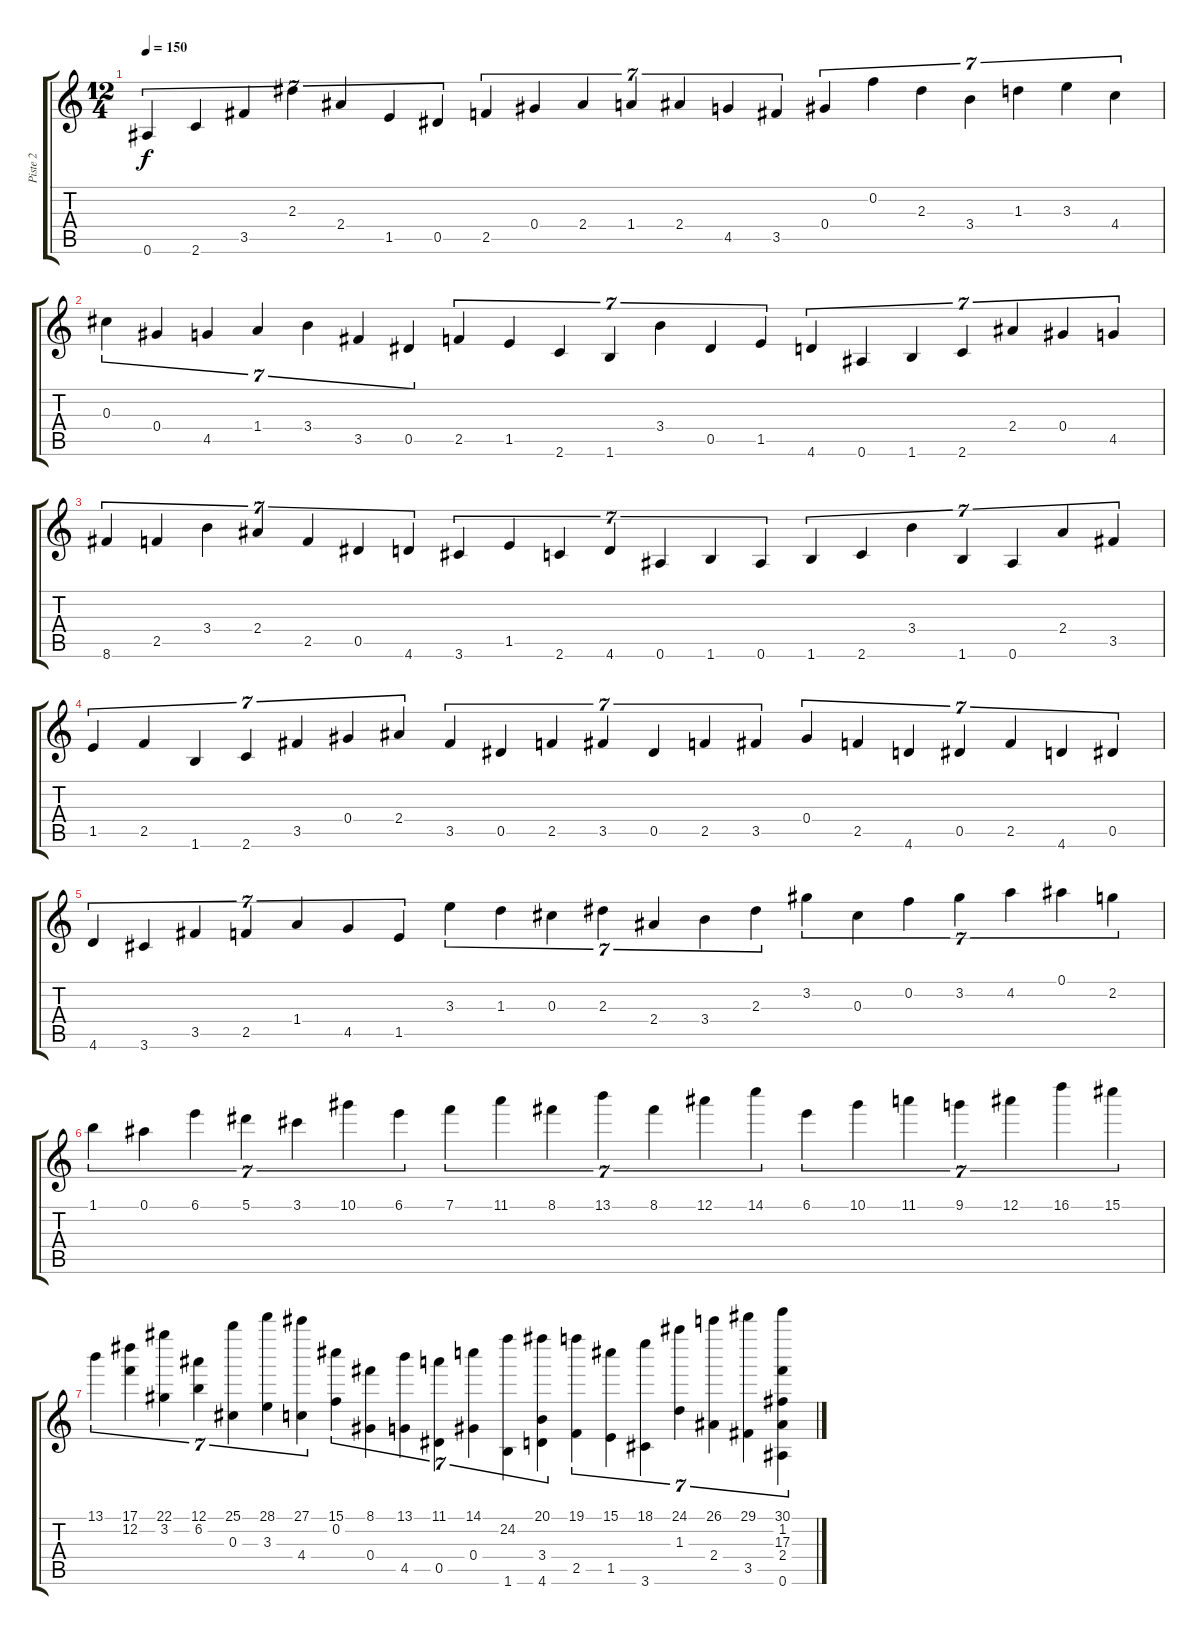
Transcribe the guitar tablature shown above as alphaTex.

\track ("Piste 2" "Piste 2") {instrument bagpipe}
\staff {score tabs}
\tuning (Bb5 F5 Db5 Ab4 Eb4 Bb3) {hide}
\ts (12 4)
\tempo 150
\clef g2
\ks c
0.6.4{tu (7 4) dy f instrument bagpipe} 2.6.4{tu (7 4)} 3.5.4{tu (7 4)} 2.3.4{tu (7 4)} 2.4.4{tu (7 4)} 1.5.4{tu (7 4)} 0.5.4{tu (7 4)} 2.5.4{tu (7 4)} 0.4.4{tu (7 4)} 2.4.4{tu (7 4)} 1.4.4{tu (7 4)} 2.4.4{tu (7 4)} 4.5.4{tu (7 4)} 3.5.4{tu (7 4)} 0.4.4{tu (7 4)} 0.2.4{tu (7 4)} 2.3.4{tu (7 4)} 3.4.4{tu (7 4)} 1.3.4{tu (7 4)} 3.3.4{tu (7 4)} 4.4.4{tu (7 4)} |
0.3.4{tu (7 4)} 0.4.4{tu (7 4)} 4.5.4{tu (7 4)} 1.4.4{tu (7 4)} 3.4.4{tu (7 4)} 3.5.4{tu (7 4)} 0.5.4{tu (7 4)} 2.5.4{tu (7 4)} 1.5.4{tu (7 4)} 2.6.4{tu (7 4)} 1.6.4{tu (7 4)} 3.4.4{tu (7 4)} 0.5.4{tu (7 4)} 1.5.4{tu (7 4)} 4.6.4{tu (7 4)} 0.6.4{tu (7 4)} 1.6.4{tu (7 4)} 2.6.4{tu (7 4)} 2.4.4{tu (7 4)} 0.4.4{tu (7 4)} 4.5.4{tu (7 4)} |
8.6.4{tu (7 4)} 2.5.4{tu (7 4)} 3.4.4{tu (7 4)} 2.4.4{tu (7 4)} 2.5.4{tu (7 4)} 0.5.4{tu (7 4)} 4.6.4{tu (7 4)} 3.6.4{tu (7 4)} 1.5.4{tu (7 4)} 2.6.4{tu (7 4)} 4.6.4{tu (7 4)} 0.6.4{tu (7 4)} 1.6.4{tu (7 4)} 0.6.4{tu (7 4)} 1.6.4{tu (7 4)} 2.6.4{tu (7 4)} 3.4.4{tu (7 4)} 1.6.4{tu (7 4)} 0.6.4{tu (7 4)} 2.4.4{tu (7 4)} 3.5.4{tu (7 4)} |
1.5.4{tu (7 4)} 2.5.4{tu (7 4)} 1.6.4{tu (7 4)} 2.6.4{tu (7 4)} 3.5.4{tu (7 4)} 0.4.4{tu (7 4)} 2.4.4{tu (7 4)} 3.5.4{tu (7 4)} 0.5.4{tu (7 4)} 2.5.4{tu (7 4)} 3.5.4{tu (7 4)} 0.5.4{tu (7 4)} 2.5.4{tu (7 4)} 3.5.4{tu (7 4)} 0.4.4{tu (7 4)} 2.5.4{tu (7 4)} 4.6.4{tu (7 4)} 0.5.4{tu (7 4)} 2.5.4{tu (7 4)} 4.6.4{tu (7 4)} 0.5.4{tu (7 4)} |
4.6.4{tu (7 4)} 3.6.4{tu (7 4)} 3.5.4{tu (7 4)} 2.5.4{tu (7 4)} 1.4.4{tu (7 4)} 4.5.4{tu (7 4)} 1.5.4{tu (7 4)} 3.3.4{tu (7 4)} 1.3.4{tu (7 4)} 0.3.4{tu (7 4)} 2.3.4{tu (7 4)} 2.4.4{tu (7 4)} 3.4.4{tu (7 4)} 2.3.4{tu (7 4)} 3.2.4{tu (7 4)} 0.3.4{tu (7 4)} 0.2.4{tu (7 4)} 3.2.4{tu (7 4)} 4.2.4{tu (7 4)} 0.1.4{tu (7 4)} 2.2.4{tu (7 4)} |
1.1.4{tu (7 4)} 0.1.4{tu (7 4)} 6.1.4{tu (7 4)} 5.1.4{tu (7 4)} 3.1.4{tu (7 4)} 10.1.4{tu (7 4)} 6.1.4{tu (7 4)} 7.1.4{tu (7 4)} 11.1.4{tu (7 4)} 8.1.4{tu (7 4)} 13.1.4{tu (7 4)} 8.1.4{tu (7 4)} 12.1.4{tu (7 4)} 14.1.4{tu (7 4)} 6.1.4{tu (7 4)} 10.1.4{tu (7 4)} 11.1.4{tu (7 4)} 9.1.4{tu (7 4)} 12.1.4{tu (7 4)} 16.1.4{tu (7 4)} 15.1.4{tu (7 4)} |
13.1.4{tu (7 4)} (17.1 12.2).4{tu (7 4)} (22.1 3.2).4{tu (7 4)} (12.1 6.2).4{tu (7 4)} (25.1 0.3).4{tu (7 4)} (28.1 3.3).4{tu (7 4)} (27.1 4.4).4{tu (7 4)} (15.1 0.2).4{tu (7 4)} (8.1 0.4).4{tu (7 4)} (13.1 4.5).4{tu (7 4)} (11.1 0.5).4{tu (7 4)} (14.1 0.4).4{tu (7 4)} (24.2 1.6).4{tu (7 4)} (20.1 3.4 4.6).4{tu (7 4)} (19.1 2.5).4{tu (7 4)} (15.1 1.5).4{tu (7 4)} (18.1 3.6).4{tu (7 4)} (24.1 1.3).4{tu (7 4)} (26.1 2.4).4{tu (7 4)} (29.1 3.5).4{tu (7 4)} (30.1 1.2 17.3 2.4 0.6).4{tu (7 4)}
